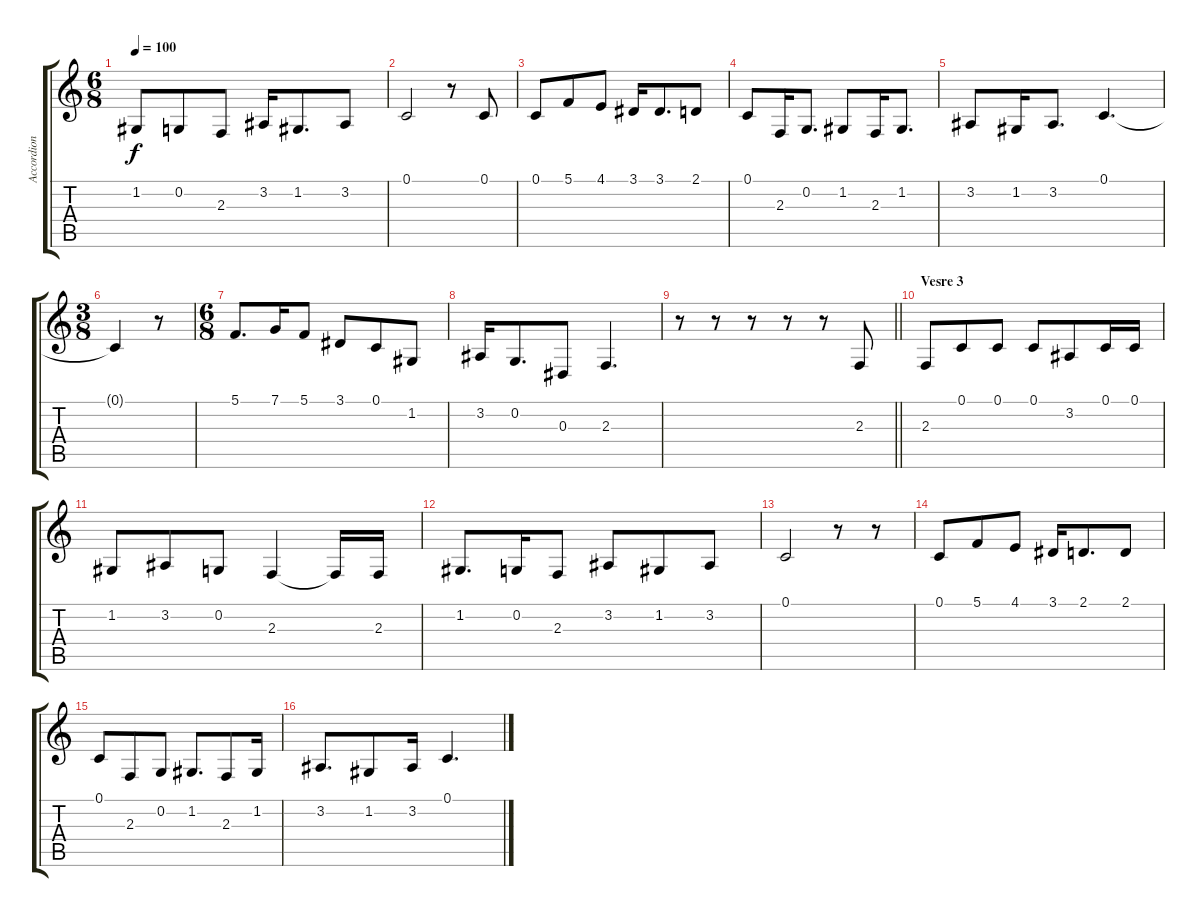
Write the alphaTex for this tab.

\track ("Accordion" "Accordion") {instrument accordion}
\staff {score tabs}
\tuning (C4 G3 Eb3 Bb2 F2 C2) {hide}
\ts (6 8)
\tempo 100
\clef g2
\ks c
1.2.8{dy f} 0.2.8 2.3.8 3.2.16 1.2.8{d} 3.2.8 |
0.1.2 r.8 0.1.8 |
0.1.8 5.1.8 4.1.8 3.1.16 3.1.8{d} 2.1.8 |
0.1.8 2.3.16 0.2.8{d} 1.2.8 2.3.16 1.2.8{d} |
3.2.8 1.2.16 3.2.8{d} 0.1.4{d} |
\ts (3 8)
0.1{t}.4 r.8 |
\ts (6 8)
5.1.8{d} 7.1.16 5.1.8 3.1.8 0.1.8 1.2.8 |
3.2.16 0.2.8{d} 0.3.8 2.3.4{d} |
\barLineRight lightlight
r.8 r.8 r.8 r.8 r.8 2.3.8 |
\section ("" "Vesre 3")
2.3.8 0.1.8 0.1.8 0.1.8 3.2.8 0.1.16 0.1.16 |
1.2.8 3.2.8 0.2.8 2.3.4 2.3{t}.16 2.3.16 |
1.2.8{d} 0.2.16 2.3.8 3.2.8 1.2.8 3.2.8 |
0.1.2 r.8 r.8 |
0.1.8 5.1.8 4.1.8 3.1.16 2.1.8{d} 2.1.8 |
0.1.8 2.3.8 0.2.8 1.2.8{d} 2.3.8 1.2.16 |
3.2.8{d} 1.2.8 3.2.16 0.1.4{d}
